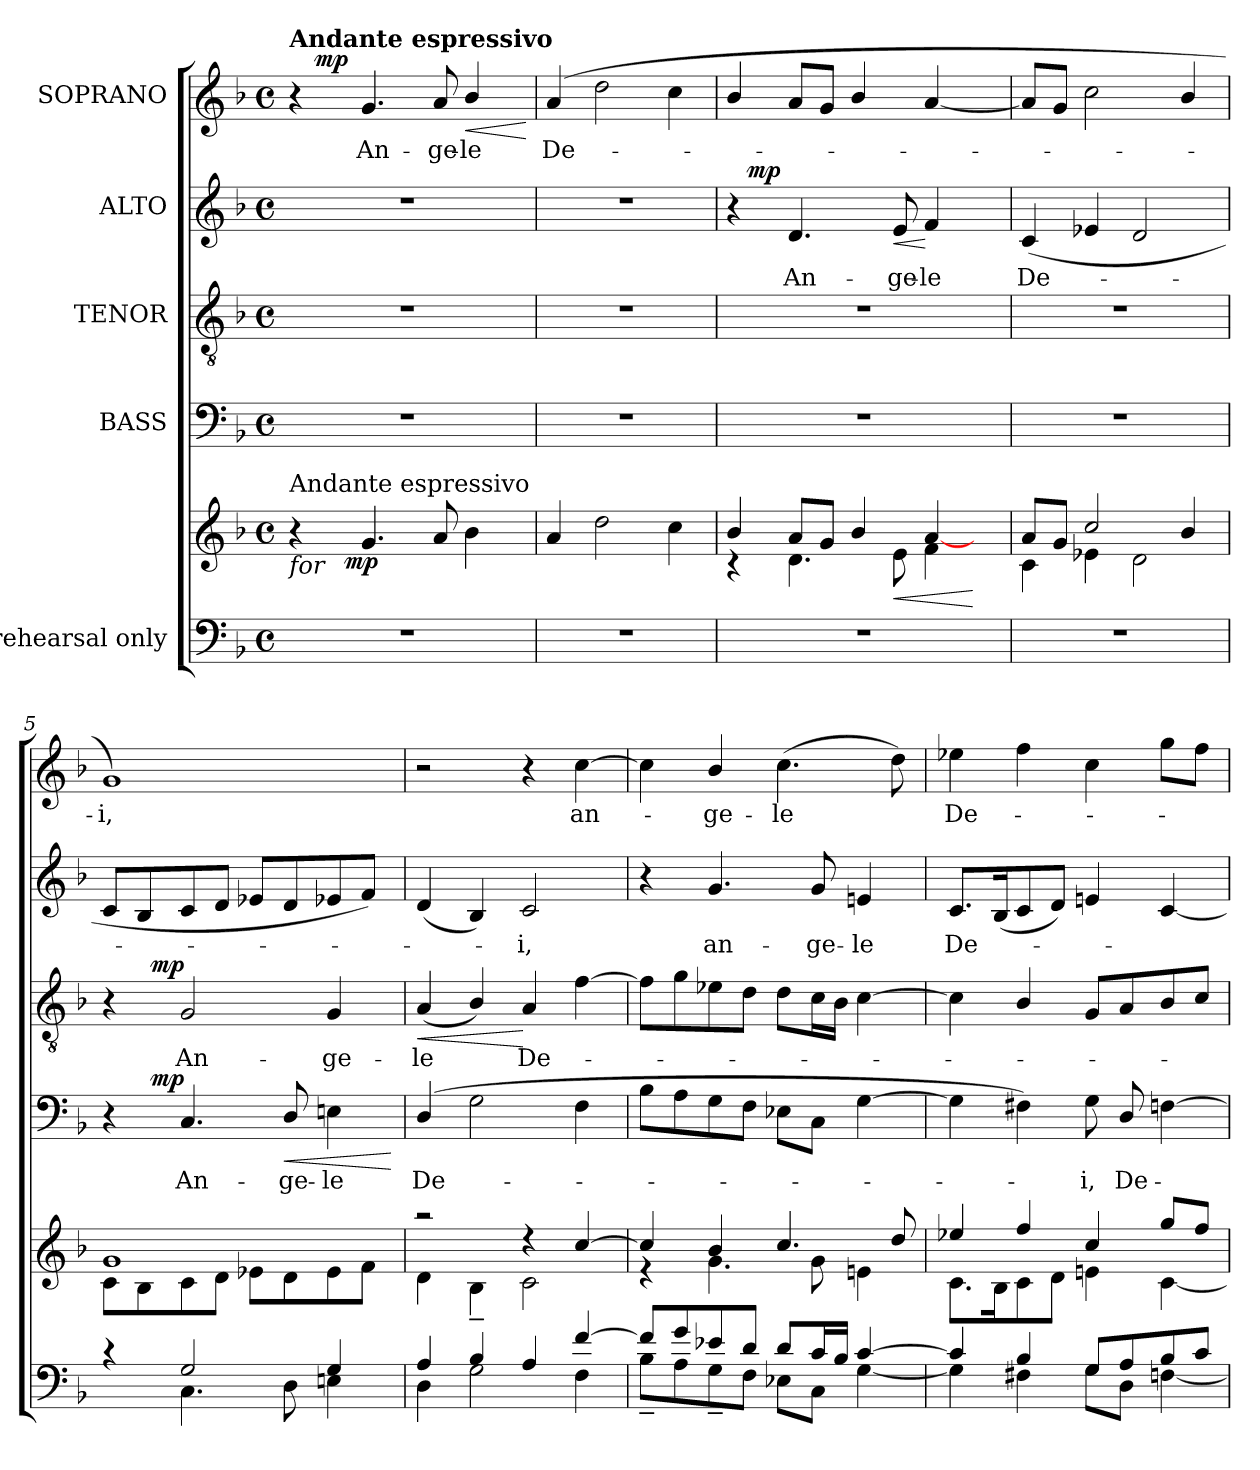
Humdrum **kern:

**kern	**kern	**dynam	**kern	**text	**dynam	**kern	**text	**dynam	**kern	**text	**dynam	**kern	**text	**dynam
*part5	*part5	*part5	*part4	*part4	*part4	*part3	*part3	*part3	*part2	*part2	*part2	*part1	*part1	*part1
*staff6	*staff5	*staff5/6	*staff4	*staff4	*staff4	*staff3	*staff3	*staff3	*staff2	*staff2	*staff2	*staff1	*staff1	*staff1
*I"rehearsal only	*	*	*I"BASS	*	*	*I"TENOR	*	*	*I"ALTO	*	*	*I"SOPRANO	*	*
!!LO:PB:g=z
*clefF4	*clefG2	*	*clefF4	*	*	*clefGv2	*	*	*clefG2	*	*	*clefG2	*	*
*k[b-]	*k[b-]	*	*k[b-]	*	*	*k[b-]	*	*	*k[b-]	*	*	*k[b-]	*	*
*F:	*F:	*	*F:	*	*	*F:	*	*	*F:	*	*	*F:	*	*
*M4/4	*M4/4	*	*M4/4	*	*	*M4/4	*	*	*M4/4	*	*	*M4/4	*	*
*met(c)	*met(c)	*	*met(c)	*	*	*met(c)	*	*	*met(c)	*	*	*met(c)	*	*
=1	=1	=1	=1	=1	=1	=1	=1	=1	=1	=1	=1	=1	=1	=1
*	*^	*	*	*	*	*	*	*	*	*	*	*^	*	*
!	!	!	!	!	!	!	!	!	!	!	!	!	!LO:TX:a:B:t=Andante espressivo	!	!	!
!	!LO:TX:a:t=Andante espressivo	!	!	!	!	!	!	!	!	!	!	!	!	!	!	!
!	!LO:TX:b:i:t=for	!	!	!	!	!	!	!	!	!	!	!	!	!	!	!
1r	24%5ryy	4r	.	1r	.	.	1r	.	.	1r	.	.	4r	16.ryy	.	.
!	!	!	!	!	!	!	!	!	!	!	!	!	!	!	!	!LO:DY:a
.	.	.	.	.	.	.	.	.	.	.	.	.	.	2ryy	.	mp
!	!	!	!LO:DY:b	!	!	!	!	!	!	!	!	!	!	!	!	!
.	24%19ryy	.	mp	.	.	.	.	.	.	.	.	.	.	.	.	.
!	!	!	!	!	!	!	!	!	!	!	!	!	!	!	!LO:LY:b	!
.	.	4.g/	.	.	.	.	.	.	.	.	.	.	4.g/	.	An-	.
.	.	.	.	.	.	.	.	.	.	.	.	.	.	4ryy	.	.
!	!	!	!	!	!	!	!	!	!	!	!	!	!	!	!LO:LY:b	!
.	.	8a/	.	.	.	.	.	.	.	.	.	.	8a/	.	-ge-	.
!	!	!	!	!	!	!	!	!	!	!	!	!	!	!	!LO:LY:b:rj	!LO:HP:b
.	.	4b-\	.	.	.	.	.	.	.	.	.	.	4b-/	.	-le	<
.	.	.	.	.	.	.	.	.	.	.	.	.	.	8ryy	.	.
.	.	.	.	.	.	.	.	.	.	.	.	.	.	32ryy	.	.
*	*v	*v	*	*	*	*	*	*	*	*	*	*	*	*	*	*
.	.	.	.	.	.	.	.	.	.	.	.	.	.	.	[
*	*	*	*	*	*	*	*	*	*	*	*	*v	*v	*	*
=2	=2	=2	=2	=2	=2	=2	=2	=2	=2	=2	=2	=2	=2	=2
*	*MM123	*	*	*	*	*	*	*	*	*	*	*	*	*
*	*	*	*	*	*	*	*	*	*	*	*	*^	*	*
!	!	!	!	!	!	!	!	!	!	!	!	!	!	!LO:LY:b	!
*	*	*	*	*	*	*	*	*	*	*	*	*v	*v	*	*
1r	4a/	.	1r	.	.	1r	.	.	1r	.	.	(<4a/	De-	.
*	*	*	*	*	*	*	*	*	*	*	*	*MM123	*	*
.	2dd\	.	.	.	.	.	.	.	.	.	.	2dd\	.	.
.	4cc\	.	.	.	.	.	.	.	.	.	.	4cc\	.	.
=3	=3	=3	=3	=3	=3	=3	=3	=3	=3	=3	=3	=3	=3	=3
*	*^	*	*	*	*	*	*	*	*^	*	*	*	*	*
*	*	*^	*	*	*	*	*	*	*	*	*	*	*	*	*	*
*	*	*	*^	*	*	*	*	*	*	*	*	*	*	*	*	*	*
1r	4b-/	4rc	4ryy	2.ryy	.	1r	.	.	1r	.	.	4r	16ryy	.	.	4b-/	.	.
!	!	!	!	!	!	!	!	!	!	!	!	!	!	!	!LO:DY:a	!	!	!
.	.	.	.	.	.	.	.	.	.	.	.	.	2...ryy	.	mp	.	.	.
!	!	!	!	!	!	!	!	!	!	!	!	!	!	!LO:LY:b	!	!	!	!
.	4.d\	4ryy	8a/L	.	.	.	.	.	.	.	.	4.d/	.	An-	.	8a/L	.	.
.	.	.	8g/J	.	.	.	.	.	.	.	.	.	.	.	.	8g/J	.	.
.	.	16ryy	4b-/	.	.	.	.	.	.	.	.	.	.	.	.	4b-/	.	.
.	.	4..ryy	.	.	.	.	.	.	.	.	.	.	.	.	.	.	.	.
!	!	!	!	!	!LO:HP:b	!	!	!	!	!	!	!	!	!LO:LY:b	!LO:HP:b	!	!	!
.	8e\	.	.	.	<	.	.	.	.	.	.	8e/	.	-ge-	<	.	.	.
!	!	!	!	!	!	!	!	!	!	!	!	!	!	!LO:LY:b:rj	!	!	!	!
.	24%5ryy	.	4f\	[>4a/	.	.	.	.	.	.	.	4f/	.	-le	[	[<4a/	.	.
.	24ryy	.	.	.	.	.	.	.	.	.	.	.	.	.	.	.	.	.
*	*v	*v	*v	*v	*	*	*	*	*	*	*	*	*	*	*	*	*	*
.	.	[	.	.	.	.	.	.	.	.	.	.	.	.	.
=4	=4	=4	=4	=4	=4	=4	=4	=4	=4	=4	=4	=4	=4	=4	=4
*	*^	*	*	*	*	*	*	*	*	*	*	*	*	*	*
!	!	!	!	!	!	!	!	!	!	!	!	!LO:LY:b	!	!	!	!
*	*	*	*	*	*	*	*	*	*	*v	*v	*	*	*	*	*
1r	4c\	8a/L	.	1r	.	.	1r	.	.	(<4c/	De-	.	8a/L]	.	.
.	.	8g/J	.	.	.	.	.	.	.	.	.	.	8g/J	.	.
.	4e-X\	2cc/	.	.	.	.	.	.	.	4e-X/	.	.	2cc\	.	.
.	2d\	.	.	.	.	.	.	.	.	2d/	.	.	.	.	.
.	.	4b-/	.	.	.	.	.	.	.	.	.	.	4b-/	.	.
=5	=5	=5	=5	=5	=5	=5	=5	=5	=5	=5	=5	=5	=5	=5	=5
*^	*	*	*	*	*	*	*	*	*	*	*	*	*	*	*
!	!	!	!	!	!	!	!	!	!	!	!	!	!	!	!LO:LY:b	!
*	*	*	*	*	*^	*	*	*^	*	*	*	*	*	*	*	*
4rc	4ryy	1g	8c\L	.	4r	8ryy	.	.	4r	8ryy	.	.	8c/L	.	.	1g)	-i,	.
.	.	.	8B-\	.	.	32ryy	.	.	.	32ryy	.	.	8B-/	.	.	.	.	.
!	!	!	!	!	!	!	!	!LO:DY:a	!	!	!	!LO:DY:a	!	!	!	!	!	!
.	.	.	.	.	.	2ryy	.	mp	.	2ryy	.	mp	.	.	.	.	.	.
!	!	!	!	!	!	!	!LO:LY:b	!	!	!	!LO:LY:b	!	!	!	!	!	!	!
2G/	4.C\	.	8c\	.	4.C/	.	An-	.	2G/	.	An-	.	8c/	.	.	.	.	.
.	.	.	8d\J	.	.	.	.	.	.	.	.	.	8d/J	.	.	.	.	.
.	.	.	8e-X\L	.	.	.	.	.	.	.	.	.	8e-X/L	.	.	.	.	.
!	!	!	!	!	!	!	!LO:LY:b	!LO:HP:b	!	!	!	!	!	!	!	!	!	!
.	8D\	.	8d\	.	8D/	.	-ge-	<	.	.	.	.	8d/	.	.	.	.	.
.	.	.	.	.	.	4ryy	.	.	.	4ryy	.	.	.	.	.	.	.	.
!	!	!	!	!	!	!	!LO:LY:b	!	!	!	!LO:LY:b	!	!	!	!	!	!	!
4G/	4En\	.	8e-\	.	4En\	.	-le	.	4G/	.	-ge-	.	8e-X/	.	.	.	.	.
.	.	.	8f\J	.	.	.	.	.	.	.	.	.	8f/J)	.	.	.	.	.
.	.	.	.	.	.	16.ryy	.	.	.	16.ryy	.	.	.	.	.	.	.	.
*v	*v	*	*	*	*	*	*	*	*	*	*	*	*	*	*	*	*	*
*	*v	*v	*	*	*	*	*	*	*	*	*	*	*	*	*	*	*
.	.	.	.	.	.	[	.	.	.	.	.	.	.	.	.	.
!!LO:LB:g=z
=6	=6	=6	=6	=6	=6	=6	=6	=6	=6	=6	=6	=6	=6	=6	=6	=6
*^	*^	*	*	*	*	*	*	*	*	*	*	*	*	*	*	*
!	!	!	!	!	!	!	!LO:LY:b	!	!	!	!LO:LY:b	!LO:HP:b	!	!	!	!	!	!
*	*	*	*	*	*v	*v	*	*	*	*	*	*	*	*	*	*	*	*
*	*	*	*	*	*	*	*	*v	*v	*	*	*	*	*	*	*	*
4A/	4D\	2raa	4d\	.	(<4D/	De-	.	(<4A/	-le	<	(<4d/	.	.	2r	.	.
4B-/	2G\	.	4B-~<\	.	2G\	.	.	4B-/)	.	.	4B-/)	.	.	.	.	.
!	!	!	!	!	!	!	!	!	!LO:LY:b	!	!	!LO:LY:b	!	!	!	!
4A/	.	4rdd	2c\	.	.	.	.	4A/	De-	[	2c/	-i,	.	4r	.	.
!	!	!	!	!	!	!	!	!	!	!	!	!	!	!	!LO:LY:b	!
[>4f/	4F\	[>4cc/	.	.	4F\	.	.	[>4f\	.	.	.	.	.	[>4cc\	an-	.
=7	=7	=7	=7	=7	=7	=7	=7	=7	=7	=7	=7	=7	=7	=7	=7	=7
8f/L]	8B-~<\L	4cc/]	4re	.	8B-\L	.	.	8f\L]	.	.	4r	.	.	4cc\]	.	.
8g/	8A\	.	.	.	8A\	.	.	8g\	.	.	.	.	.	.	.	.
!	!	!	!	!	!	!	!	!	!	!	!	!LO:LY:b	!	!	!LO:LY:b	!
8e-X/	8G~<\	4b-/	4.g\	.	8G\	.	.	8e-X\	.	.	4.g/	an-	.	4b-/	-ge-	.
8d/J	8F\J	.	.	.	8F\J	.	.	8d\J	.	.	.	.	.	.	.	.
!	!	!	!	!	!	!	!	!	!	!	!	!	!	!	!LO:LY:b	!
8d/L	8E-X\L	4.cc/	.	.	8E-X\L	.	.	8d\L	.	.	.	.	.	(>4.cc\	-le	.
!	!	!	!	!	!	!	!	!	!	!	!	!LO:LY:b	!	!	!	!
16c/L	8C\J	.	8g\	.	8C\J	.	.	16c\L	.	.	8g/	-ge-	.	.	.	.
16B-/JJ	.	.	.	.	.	.	.	16B-\JJ	.	.	.	.	.	.	.	.
!	!	!	!	!	!	!	!	!	!	!	!	!LO:LY:b	!	!	!	!
[>4c/	[<4G\	.	4en\	.	[>4G\	.	.	[>4c\	.	.	4en/	-le	.	.	.	.
.	.	8dd/	.	.	.	.	.	.	.	.	.	.	.	8dd\)	.	.
=8	=8	=8	=8	=8	=8	=8	=8	=8	=8	=8	=8	=8	=8	=8	=8	=8
!	!	!	!	!	!	!	!	!	!	!	!	!LO:LY:b	!	!	!LO:LY:b	!
4c/]	4G\]	4ee-X/	8.c\L	.	4G\]	.	.	4c\]	.	.	8.c/L	De-	.	4ee-X\	De-	.
.	.	.	16B-\k	.	.	.	.	.	.	.	(>16B-/k	.	.	.	.	.
4B-/	4F#X\	4ff/	8c\	.	4F#X\)	.	.	4B-/	.	.	8c/	.	.	4ff\	.	.
.	.	.	8d\J	.	.	.	.	.	.	.	8d/J)	.	.	.	.	.
!	!	!	!	!	!	!LO:LY:b	!	!	!	!	!	!	!	!	!	!
8G/L	8G\L	4cc/	4en\	.	8G\	-i,	.	8G/L	.	.	4en/	.	.	4cc\	.	.
!	!	!	!	!	!	!LO:LY:b	!	!	!	!	!	!	!	!	!	!
8A/	8D\J	.	.	.	8D/	De-	.	8A/	.	.	.	.	.	.	.	.
8B-/	[<4Fn\	8gg/L	[<4c\	.	[>4Fn\	.	.	8B-/	.	.	[<4c/	.	.	8gg\L	.	.
8c/J	.	8ff/J	.	.	.	.	.	8c/J	.	.	.	.	.	8ff\J	.	.
*v	*v	*	*	*	*	*	*	*	*	*	*	*	*	*	*	*
*	*v	*v	*	*	*	*	*	*	*	*	*	*	*	*	*
=	=	=	=	=	=	=	=	=	=	=	=	=	=	=
*-	*-	*-	*-	*-	*-	*-	*-	*-	*-	*-	*-	*-	*-	*-
